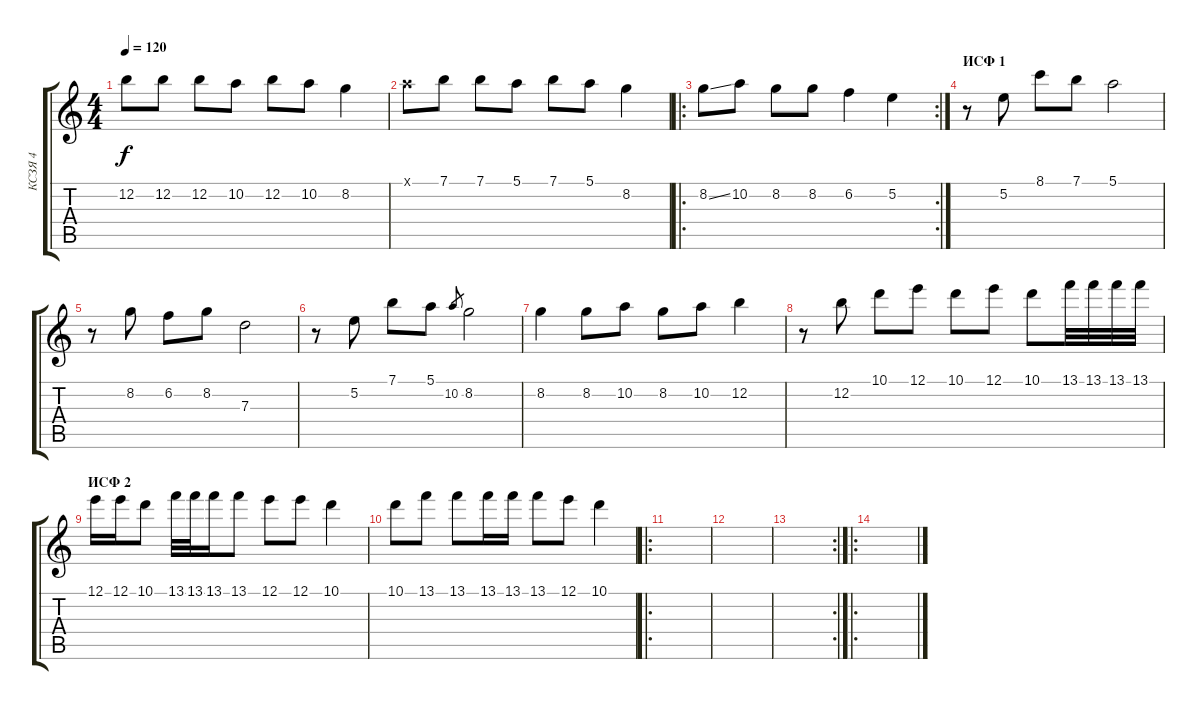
\track ("КСЗЯ 4" "КСЗЯ 4") {instrument overdrivenguitar}
\staff {score tabs}
\tuning (E4 B3 G3 D3 A2 E2) {hide}
\ts (4 4)
\tempo 120
\clef g2
\ks aminor
12.2.8{dy f} 12.2.8 12.2.8 10.2.8 12.2.8 10.2.8 8.2.4 |
5.1{x}.8 7.1.8 7.1.8 5.1.8 7.1.8 5.1.8 8.2.4 |
\ro
\rc 2
8.2{ss}.8 10.2.8 8.2.8 8.2.8 6.2.4 5.2.4 |
\section ("" "ИСФ 1")
r.8{instrument banjo} 5.2.8 8.1.8 7.1.8 5.1.2 |
r.8 8.2.8 6.2.8 8.2.8 7.3.2 |
r.8 5.2.8 7.1.8 5.1.8 10.2.8{gr} 8.2.2 |
8.2.4 8.2.8 10.2.8 8.2.8 10.2.8 12.2.4 |
r.8 12.2.8 10.1.8 12.1.8 10.1.8 12.1.8 10.1.8 13.1.32 13.1.32 13.1.32 13.1.32 |
\section ("" "ИСФ 2")
12.1.16 12.1.16 10.1.8 13.1.32 13.1.32 13.1.16 13.1.8 12.1.8 12.1.8 10.1.4 |
10.1.8 13.1.8 13.1.8 13.1.16 13.1.16 13.1.8 12.1.8 10.1.4 |
\ro
|
|
\rc 2
|
\ro
